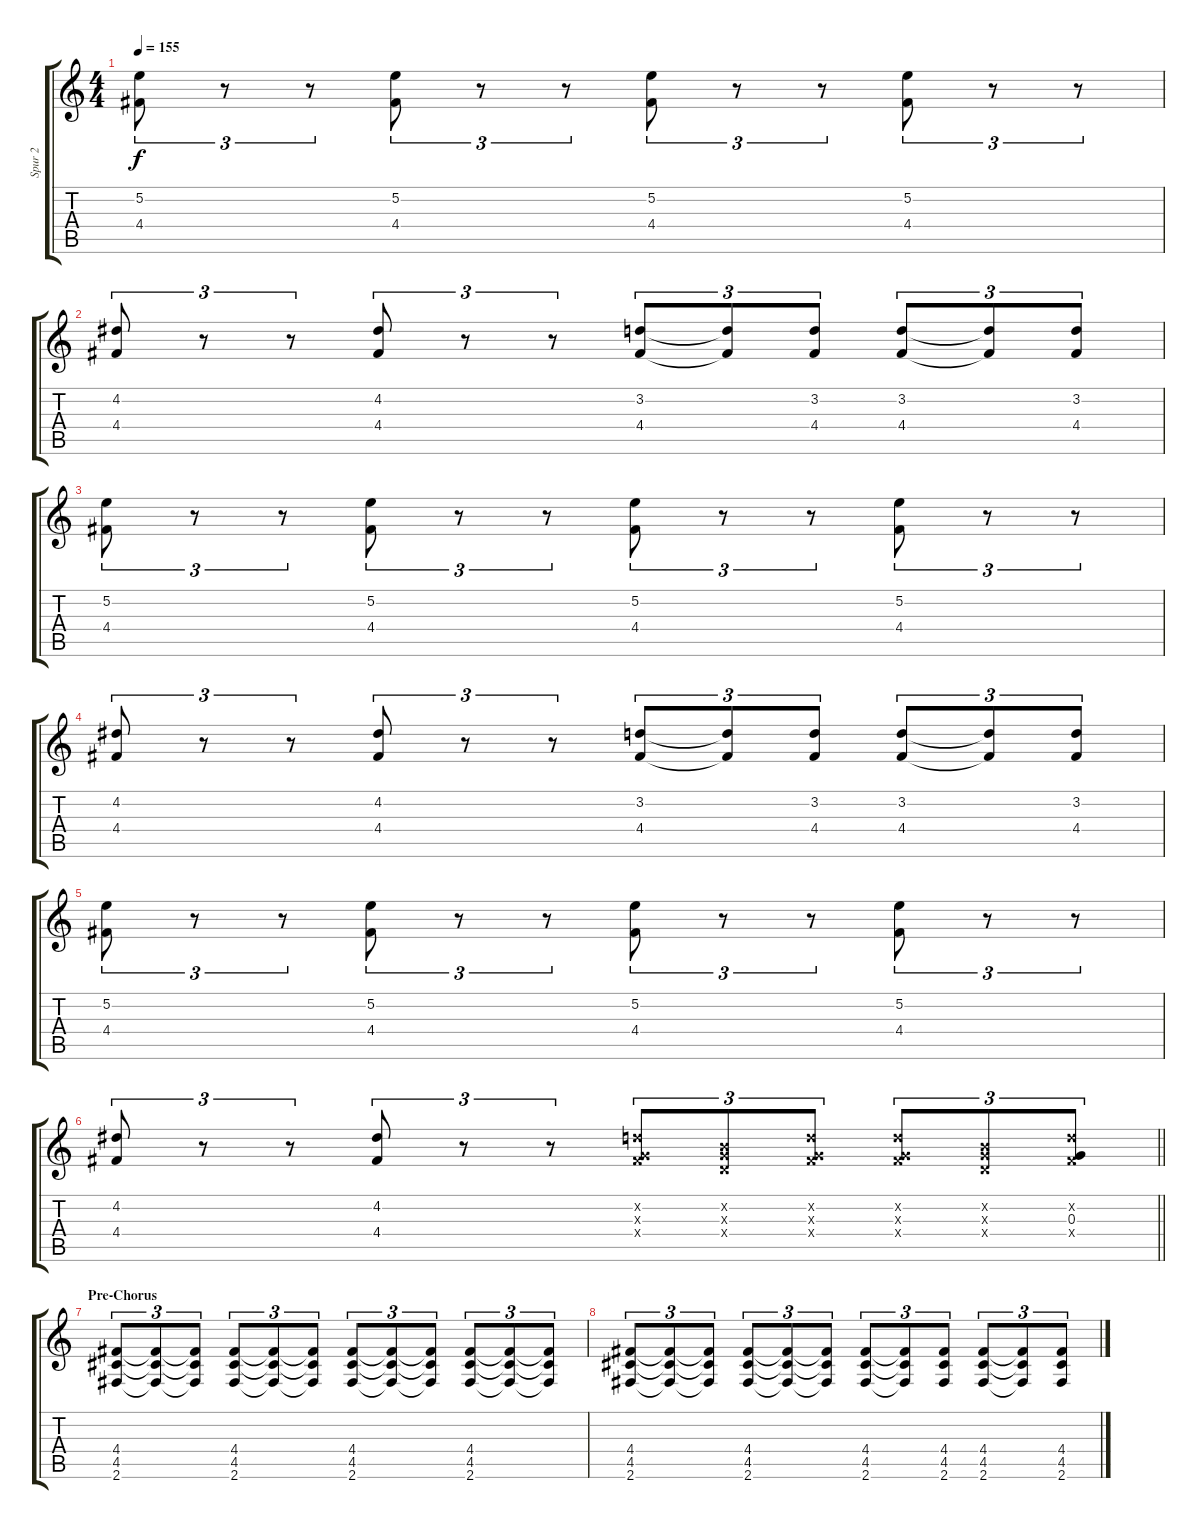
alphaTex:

\track ("Spur 2" "Spur 2") {instrument overdrivenguitar}
\staff {score tabs}
\tuning (E4 B3 G3 D3 A2 E2) {hide}
\ts (4 4)
\tempo 155
\clef g2
\ks c
(5.2 4.4).8{tu (3 2) dy f} r.8{tu (3 2)} r.8{tu (3 2)} (5.2 4.4).8{tu (3 2)} r.8{tu (3 2)} r.8{tu (3 2)} (5.2 4.4).8{tu (3 2)} r.8{tu (3 2)} r.8{tu (3 2)} (5.2 4.4).8{tu (3 2)} r.8{tu (3 2)} r.8{tu (3 2)} |
(4.2 4.4).8{tu (3 2)} r.8{tu (3 2)} r.8{tu (3 2)} (4.2 4.4).8{tu (3 2)} r.8{tu (3 2)} r.8{tu (3 2)} (3.2 4.4).8{tu (3 2)} (3.2{t} 4.4{t}).8{tu (3 2)} (3.2 4.4).8{tu (3 2)} (3.2 4.4).8{tu (3 2)} (3.2{t} 4.4{t}).8{tu (3 2)} (3.2 4.4).8{tu (3 2)} |
(5.2 4.4).8{tu (3 2)} r.8{tu (3 2)} r.8{tu (3 2)} (5.2 4.4).8{tu (3 2)} r.8{tu (3 2)} r.8{tu (3 2)} (5.2 4.4).8{tu (3 2)} r.8{tu (3 2)} r.8{tu (3 2)} (5.2 4.4).8{tu (3 2)} r.8{tu (3 2)} r.8{tu (3 2)} |
(4.2 4.4).8{tu (3 2)} r.8{tu (3 2)} r.8{tu (3 2)} (4.2 4.4).8{tu (3 2)} r.8{tu (3 2)} r.8{tu (3 2)} (3.2 4.4).8{tu (3 2)} (3.2{t} 4.4{t}).8{tu (3 2)} (3.2 4.4).8{tu (3 2)} (3.2 4.4).8{tu (3 2)} (3.2{t} 4.4{t}).8{tu (3 2)} (3.2 4.4).8{tu (3 2)} |
(5.2 4.4).8{tu (3 2)} r.8{tu (3 2)} r.8{tu (3 2)} (5.2 4.4).8{tu (3 2)} r.8{tu (3 2)} r.8{tu (3 2)} (5.2 4.4).8{tu (3 2)} r.8{tu (3 2)} r.8{tu (3 2)} (5.2 4.4).8{tu (3 2)} r.8{tu (3 2)} r.8{tu (3 2)} |
\barLineRight lightlight
(4.2 4.4).8{tu (3 2)} r.8{tu (3 2)} r.8{tu (3 2)} (4.2 4.4).8{tu (3 2)} r.8{tu (3 2)} r.8{tu (3 2)} (3.2{x} 0.3{x} 4.4{x}).8{tu (3 2)} (0.2{x} 0.3{x} 0.4{x}).8{tu (3 2)} (3.2{x} 0.3{x} 4.4{x}).8{tu (3 2)} (3.2{x} 0.3{x} 4.4{x}).8{tu (3 2)} (0.2{x} 0.3{x} 0.4{x}).8{tu (3 2)} (3.2{x} 0.3 4.4{x}).8{tu (3 2)} |
\section ("" "Pre-Chorus")
(4.4 4.5 2.6).8{tu (3 2)} (4.4{t} 4.5{t} 2.6{t}).8{tu (3 2)} (4.4{t} 4.5{t} 2.6{t}).8{tu (3 2)} (4.4 4.5 2.6).8{tu (3 2)} (4.4{t} 4.5{t} 2.6{t}).8{tu (3 2)} (4.4{t} 4.5{t} 2.6{t}).8{tu (3 2)} (4.4 4.5 2.6).8{tu (3 2)} (4.4{t} 4.5{t} 2.6{t}).8{tu (3 2)} (4.4{t} 4.5{t} 2.6{t}).8{tu (3 2)} (4.4 4.5 2.6).8{tu (3 2)} (4.4{t} 4.5{t} 2.6{t}).8{tu (3 2)} (4.4{t} 4.5{t} 2.6{t}).8{tu (3 2)} |
(4.4 4.5 2.6).8{tu (3 2)} (4.4{t} 4.5{t} 2.6{t}).8{tu (3 2)} (4.4{t} 4.5{t} 2.6{t}).8{tu (3 2)} (4.4 4.5 2.6).8{tu (3 2)} (4.4{t} 4.5{t} 2.6{t}).8{tu (3 2)} (4.4{t} 4.5{t} 2.6{t}).8{tu (3 2)} (4.4 4.5 2.6).8{tu (3 2)} (4.4{t} 4.5{t} 2.6{t}).8{tu (3 2)} (4.4 4.5 2.6).8{tu (3 2)} (4.4 4.5 2.6).8{tu (3 2)} (4.4{t} 4.5{t} 2.6{t}).8{tu (3 2)} (4.4 4.5 2.6).8{tu (3 2)}
